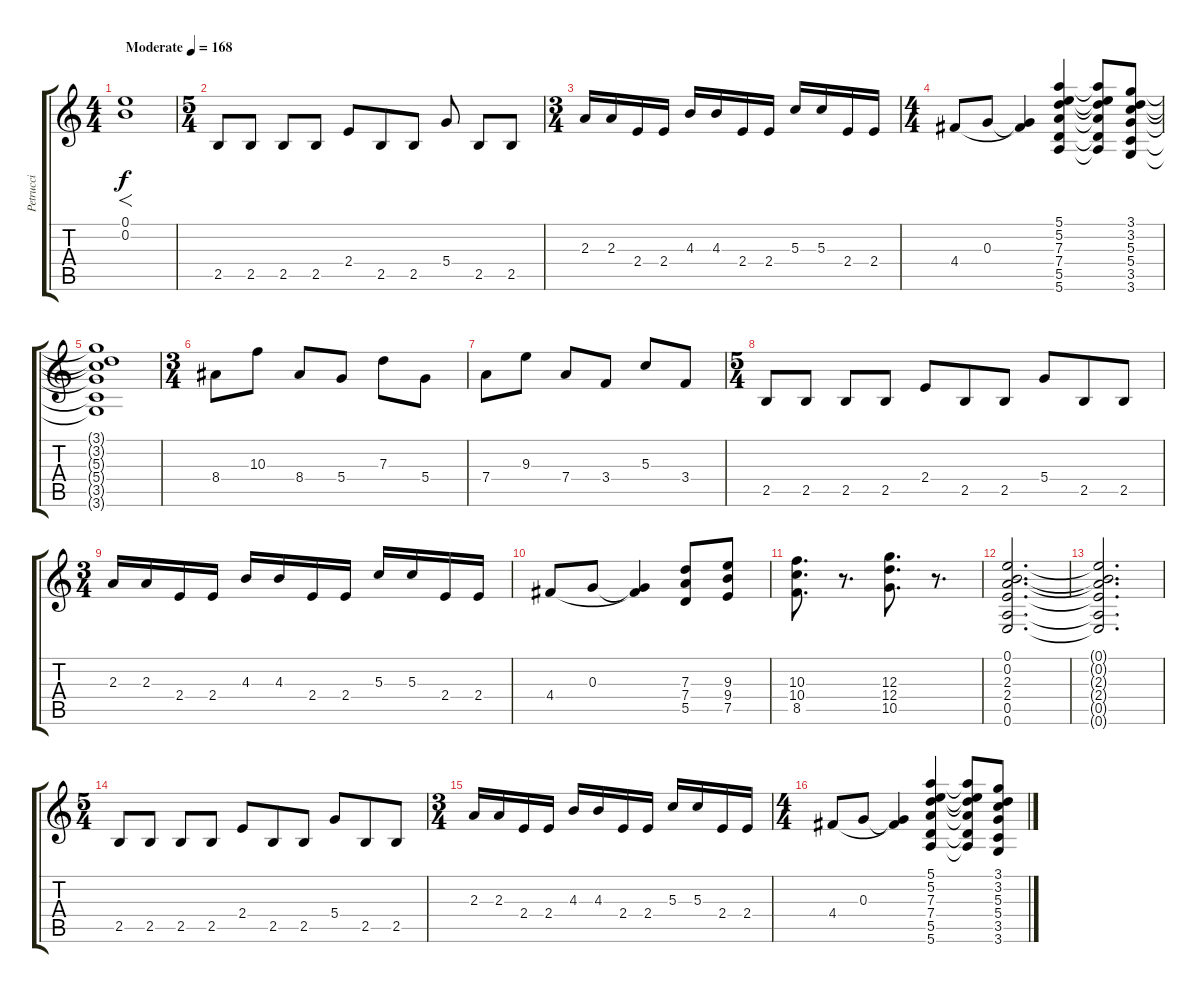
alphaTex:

\track ("Petrucci" "Petrucci") {instrument distortionguitar}
\staff {score tabs}
\tuning (E4 B3 G3 D3 A2 E2) {hide}
\ts (4 4)
\tempo (168 "Moderate")
\clef g2
\ks c
(0.1 0.2).1{f dy f instrument distortionguitar} |
\ts (5 4)
2.5.8 2.5.8{beam split} 2.5.8 2.5.8{beam split} 2.4.8 2.5.8{beam merge} 2.5.8{beam split} 5.4.8 2.5.8 2.5.8 |
\ts (3 4)
2.3.16 2.3.16 2.4.16 2.4.16 4.3.16 4.3.16 2.4.16 2.4.16 5.3.16 5.3.16 2.4.16 2.4.16 |
\ts (4 4)
4.4.8 0.3.8 (0.3{t} 4.4{t}).4 (5.1 5.2 7.3 7.4 5.5 5.6).4 (5.1{t} 5.2{t} 7.3{t} 7.4{t} 5.5{t} 5.6{t}).8 (3.1 3.2 5.3 5.4 3.5 3.6).8 |
(3.1{t} 3.2{t} 5.3{t} 5.4{t} 3.5{t} 3.6{t}).1 |
\ts (3 4)
8.4.8 10.3.8 8.4.8 5.4.8 7.3.8 5.4.8 |
7.4.8 9.3.8 7.4.8 3.4.8 5.3.8 3.4.8 |
\ts (5 4)
2.5.8 2.5.8{beam split} 2.5.8 2.5.8{beam split} 2.4.8 2.5.8{beam merge} 2.5.8{beam split} 5.4.8{beam merge} 2.5.8 2.5.8 |
\ts (3 4)
2.3.16 2.3.16 2.4.16 2.4.16 4.3.16 4.3.16 2.4.16 2.4.16 5.3.16 5.3.16 2.4.16 2.4.16 |
4.4.8 0.3.8 (0.3{t} 4.4{t}).4 (7.3 7.4 5.5).8 (9.3 9.4 7.5).8 |
(10.3 10.4 8.5).8{d} r.8{d} (12.3 12.4 10.5).8{d} r.8{d} |
(0.1 0.2 2.3 2.4 0.5 0.6).2{d} |
(0.1{t} 0.2{t} 2.3{t} 2.4{t} 0.5{t} 0.6{t}).2{d} |
\ts (5 4)
2.5.8 2.5.8{beam split} 2.5.8 2.5.8{beam split} 2.4.8 2.5.8{beam merge} 2.5.8{beam split} 5.4.8{beam merge} 2.5.8 2.5.8 |
\ts (3 4)
2.3.16 2.3.16 2.4.16 2.4.16 4.3.16 4.3.16 2.4.16 2.4.16 5.3.16 5.3.16 2.4.16 2.4.16 |
\ts (4 4)
4.4.8 0.3.8 (0.3{t} 4.4{t}).4 (5.1 5.2 7.3 7.4 5.5 5.6).4 (5.1{t} 5.2{t} 7.3{t} 7.4{t} 5.5{t} 5.6{t}).8 (3.1 3.2 5.3 5.4 3.5 3.6).8
